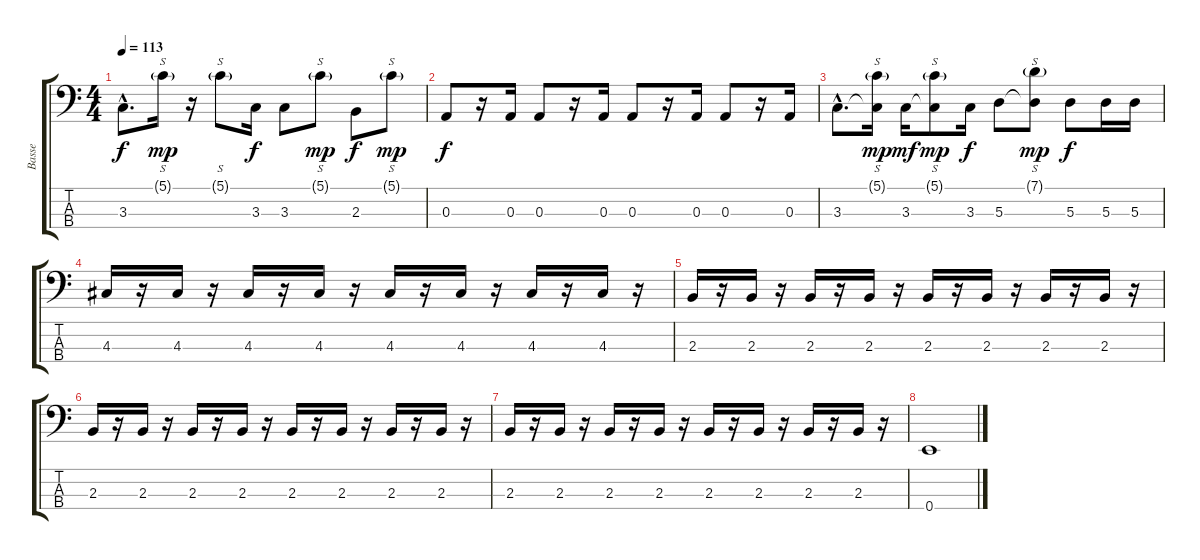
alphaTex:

\track ("Basse" "Basse") {instrument electricbassfinger}
\staff {score tabs}
\tuning (G2 D2 A1 E1) {hide}
\ts (4 4)
\tempo 113
\clef f4
\ks c
3.3{hac}.8{d dy f} 5.1{g}.16{s dy mp} r.16 5.1{g}.8{s} 3.3.16{dy f} 3.3.8 5.1{g}.8{s dy mp} 2.3.8{dy f} 5.1{g}.8{s dy mp} |
0.3.8{dy f} r.16 0.3.16 0.3.8 r.16 0.3.16 0.3.8 r.16 0.3.16 0.3.8 r.16 0.3.16 |
3.3{hac}.8{d} (5.1{g} 3.3{t}).16{s dy mp} 3.3.16{dy mf} (5.1{g} 3.3{t}).8{s dy mp} 3.3.16{dy f} 5.3.8 (7.1{g} 5.3{t}).8{s dy mp} 5.3.8{dy f} 5.3.16 5.3.16 |
4.3.16 r.16 4.3.16 r.16 4.3.16 r.16 4.3.16 r.16 4.3.16 r.16 4.3.16 r.16 4.3.16 r.16 4.3.16 r.16 |
2.3.16 r.16 2.3.16 r.16 2.3.16 r.16 2.3.16 r.16 2.3.16 r.16 2.3.16 r.16 2.3.16 r.16 2.3.16 r.16 |
2.3.16 r.16 2.3.16 r.16 2.3.16 r.16 2.3.16 r.16 2.3.16 r.16 2.3.16 r.16 2.3.16 r.16 2.3.16 r.16 |
2.3.16 r.16 2.3.16 r.16 2.3.16 r.16 2.3.16 r.16 2.3.16 r.16 2.3.16 r.16 2.3.16 r.16 2.3.16 r.16 |
0.4.1
